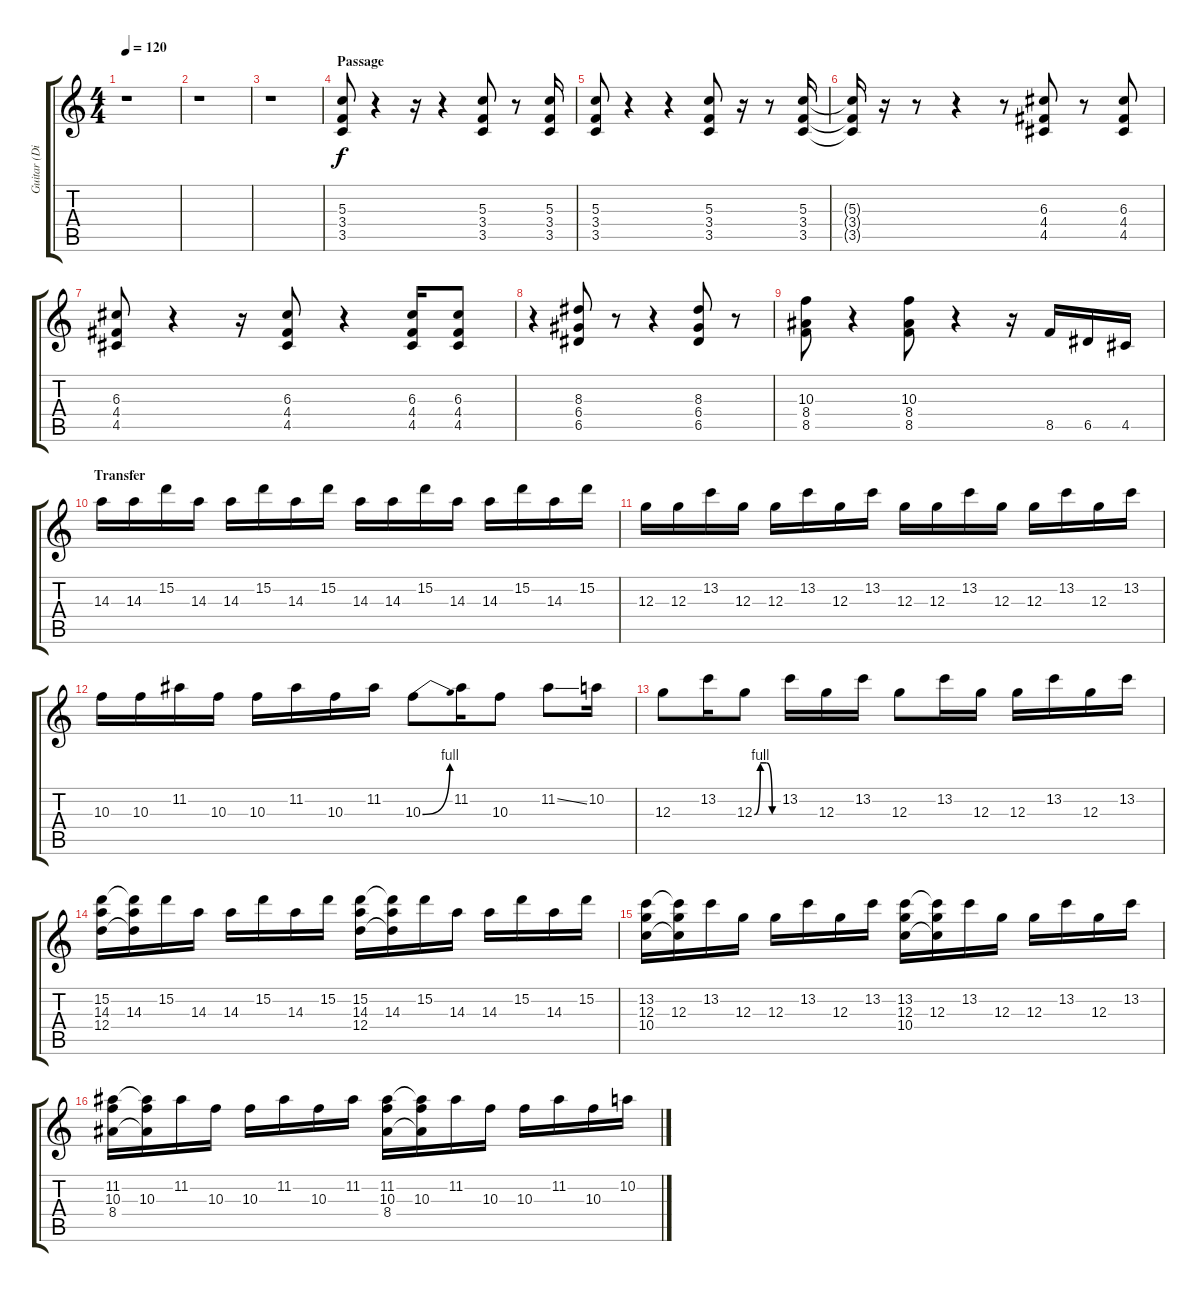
\track ("Guitar (Distortion)" "Guitar (Di") {instrument distortionguitar}
\staff {score tabs}
\tuning (E4 B3 G3 D3 A2 E2) {hide}
\ts (4 4)
\tempo 120
\clef g2
\ks c
r.1{dy f} |
r.1 |
r.1 |
\section ("" "Passage")
(5.3 3.4 3.5).8 r.4 r.16 r.4 (5.3 3.4 3.5).8 r.8 (5.3 3.4 3.5).16 |
(5.3 3.4 3.5).8 r.4 r.4 (5.3 3.4 3.5).8 r.16 r.8 (5.3 3.4 3.5).16 |
(5.3{t} 3.4{t} 3.5{t}).16 r.16 r.8 r.4 r.8 (6.3 4.4 4.5).8 r.8 (6.3 4.4 4.5).8 |
(6.3 4.4 4.5).8 r.4 r.16 (6.3 4.4 4.5).8 r.4 (6.3 4.4 4.5).16 (6.3 4.4 4.5).8 |
r.4 (8.3 6.4 6.5).8 r.8 r.4 (8.3 6.4 6.5).8 r.8 |
(10.3 8.4 8.5).8 r.4 (10.3 8.4 8.5).8 r.4 r.16 8.5.16 6.5.16 4.5.16 |
\section ("" "Transfer")
14.3.16 14.3.16 15.2.16 14.3.16 14.3.16 15.2.16 14.3.16 15.2.16 14.3.16 14.3.16 15.2.16 14.3.16 14.3.16 15.2.16 14.3.16 15.2.16 |
12.3.16 12.3.16 13.2.16 12.3.16 12.3.16 13.2.16 12.3.16 13.2.16 12.3.16 12.3.16 13.2.16 12.3.16 12.3.16 13.2.16 12.3.16 13.2.16 |
10.3.16 10.3.16 11.2.16 10.3.16 10.3.16 11.2.16 10.3.16 11.2.16 10.3{be (bend 0 0 60 4)}.8 11.2.16 10.3.8 11.2{ss}.8 10.2.16 |
12.3.8 13.2.16 12.3{be (custom 0 0 15 4 30 4 45 0 60 0)}.8 13.2.16 12.3.16 13.2.16 12.3.8 13.2.16 12.3.16 12.3.16 13.2.16 12.3.16 13.2.16 |
(15.2 14.3 12.4).16 (15.2{t} 14.3 12.4{t}).16 15.2.16 14.3.16 14.3.16 15.2.16 14.3.16 15.2.16 (15.2 14.3 12.4).16 (15.2{t} 14.3 12.4{t}).16 15.2.16 14.3.16 14.3.16 15.2.16 14.3.16 15.2.16 |
(13.2 12.3 10.4).16 (13.2{t} 12.3 10.4{t}).16 13.2.16 12.3.16 12.3.16 13.2.16 12.3.16 13.2.16 (13.2 12.3 10.4).16 (13.2{t} 12.3 10.4{t}).16 13.2.16 12.3.16 12.3.16 13.2.16 12.3.16 13.2.16 |
(11.2 10.3 8.4).16 (11.2{t} 10.3 8.4{t}).16 11.2.16 10.3.16 10.3.16 11.2.16 10.3.16 11.2.16 (11.2 10.3 8.4).16 (11.2{t} 10.3 8.4{t}).16 11.2.16 10.3.16 10.3.16 11.2.16 10.3.16 10.2.16
